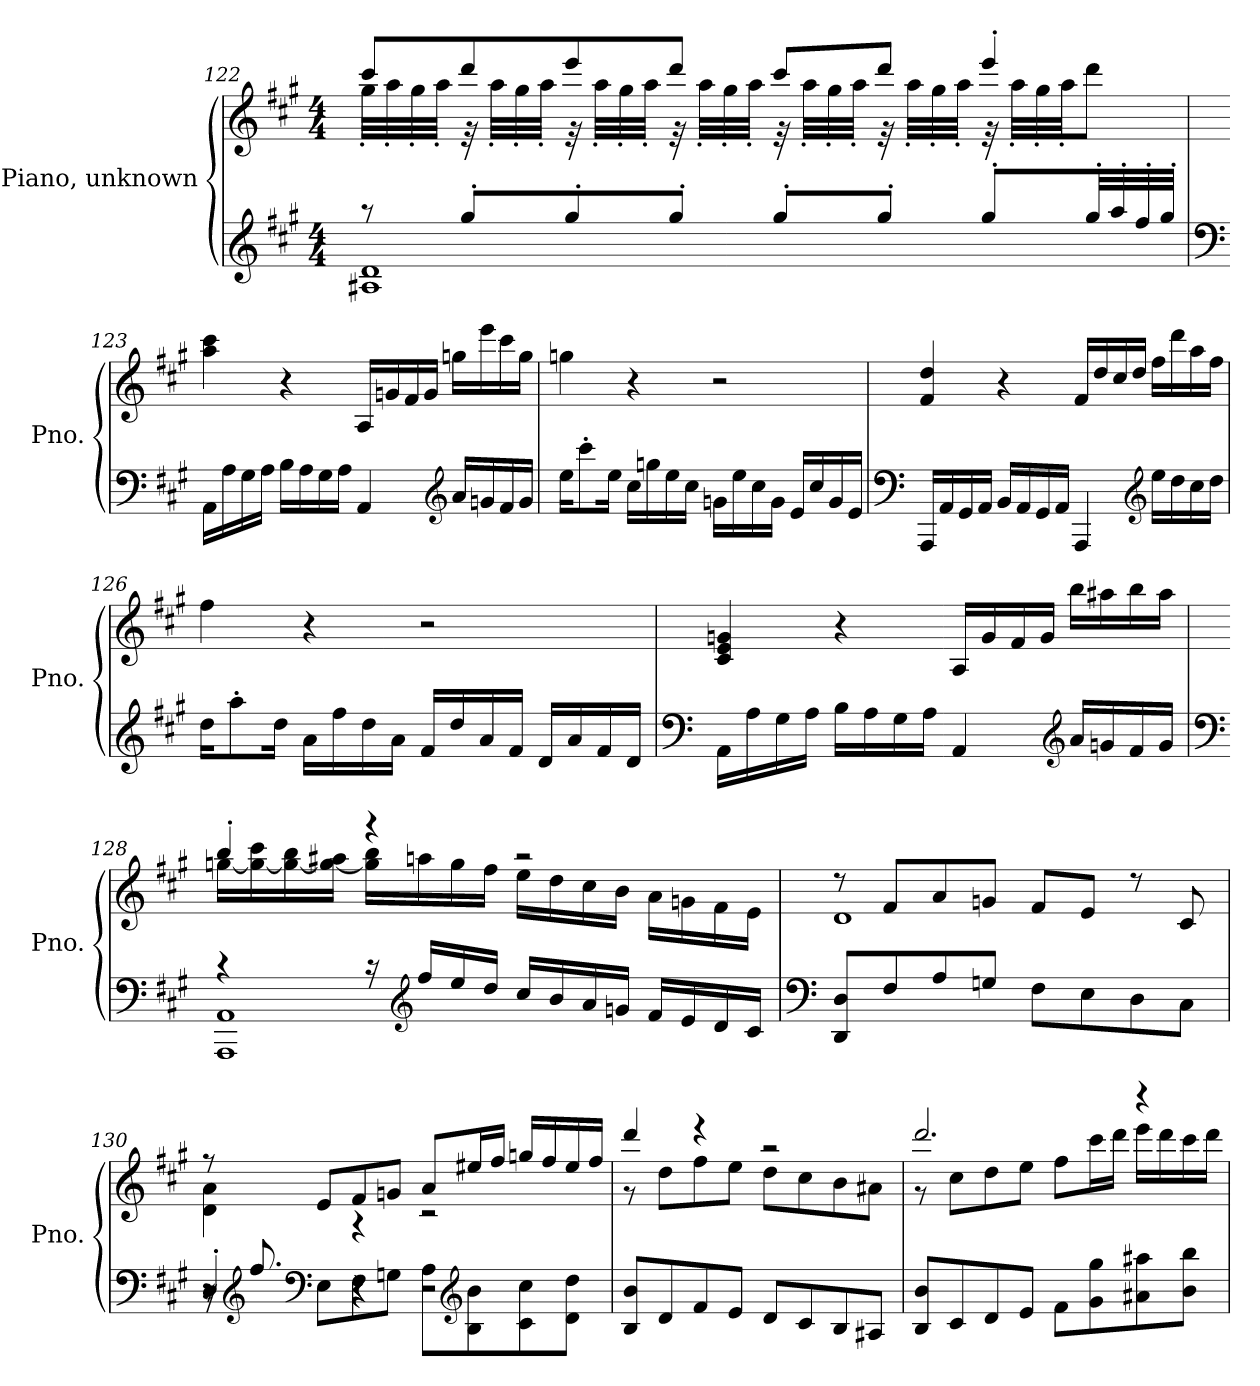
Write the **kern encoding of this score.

**kern	**kern
*part1	*part1
*staff2	*staff1
*I"Piano, unknown	*
*I'Pno.	*
!!LO:LB:g=z
*clefG2	*clefG2
*k[f#c#g#]	*k[f#c#g#]
*M4/4	*M4/4
=122	=122
*^	*^
8r	1A#X 1d	8ccc#/L	32gg#'\LLL
.	.	.	32aa'\
.	.	.	32gg#'\
.	.	.	32aa'\JJJ
8gg#'/L	.	8ddd/	32r
.	.	.	32aa'\LLL
.	.	.	32gg#'\
.	.	.	32aa'\JJJ
8gg#'/	.	8eee/	32r
.	.	.	32aa'\LLL
.	.	.	32gg#'\
.	.	.	32aa'\JJJ
8gg#'/J	.	8ddd/J	32r
.	.	.	32aa'\LLL
.	.	.	32gg#'\
.	.	.	32aa'\JJJ
8gg#'/L	.	8ccc#/L	32r
.	.	.	32aa'\LLL
.	.	.	32gg#'\
.	.	.	32aa'\JJJ
8gg#'/J	.	8ddd/J	32r
.	.	.	32aa'\LLL
.	.	.	32gg#'\
.	.	.	32aa'\JJJ
8gg#'/L	.	4eee'/	32r
.	.	.	32aa'\LLL
.	.	.	32gg#'\
.	.	.	32aa'\JJ
32gg#'/LL	.	.	8ddd\J
32aa'/	.	.	.
32ff#'/	.	.	.
32gg#'/JJJ	.	.	.
*v	*v	*	*
*	*v	*v
!!LO:LB:g=z
=123	=123
*clefF4	*
16AA\LL	4aa\ 4ccc#\
16A\	.
16G#\	.
16A\JJ	.
16B\LL	4r
16A\	.
16G#\	.
16A\JJ	.
4AA/	16A/LL
.	16gn/
.	16f#/
.	16g/JJ
*clefG2	*
16a/LL	16ggn\LL
16gn/	16eee\
16f#/	16ccc#\
16g/JJ	16gg\JJ
=124	=124
16ee\KL	4ggn\
8ccc#'\	.
16ee\Jk	.
16cc#\LL	4r
16ggn\	.
16ee\	.
16cc#\JJ	.
16gn\LL	2r
16ee\	.
16cc#\	.
16g\JJ	.
16e/LL	.
16cc#/	.
16g/	.
16e/JJ	.
!!LO:LB:g=z
=125	=125
*clefF4	*
16AAA/LL	4f#/ 4dd/
16AA/	.
16GG#/	.
16AA/JJ	.
16BB/LL	4r
16AA/	.
16GG#/	.
16AA/JJ	.
4AAA/	16f#/LL
.	16dd/
.	16cc#/
.	16dd/JJ
*clefG2	*
16ee\LL	16ff#\LL
16dd\	16ddd\
16cc#\	16aa\
16dd\JJ	16ff#\JJ
=126	=126
16dd\KL	4ff#\
8aa'\	.
16dd\Jk	.
16a\LL	4r
16ff#\	.
16dd\	.
16a\JJ	.
16f#/LL	2r
16dd/	.
16a/	.
16f#/JJ	.
16d/LL	.
16a/	.
16f#/	.
16d/JJ	.
!!LO:LB:g=z
=127	=127
*clefF4	*
16AA\LL	4c#/ 4e/ 4gn/
16A\	.
16G#\	.
16A\JJ	.
16B\LL	4r
16A\	.
16G#\	.
16A\JJ	.
4AA/	16A/LL
.	16g/
.	16f#/
.	16g/JJ
*clefG2	*
16a/LL	16bb\LL
16gn/	16aa#X\
16f#/	16bb\
16g/JJ	16aa#\JJ
=128	=128
*clefF4	*
*^	*^
4r	1AAA 1AA	4bb'/	[16ggn\LL
.	.	.	16gg\_ 16ccc#\
.	.	.	16gg\_ 16bb\
.	.	.	16gg\_ 16aa#X\JJ
16r	.	4r	16gg\] 16bb\LL
*clefG2	*	*	*
16ff#/LL	.	.	16aan\
16ee/	.	.	16gg\
16dd/JJ	.	.	16ff#\JJ
16cc#/LL	.	2r	16ee\LL
16b/	.	.	16dd\
16a/	.	.	16cc#\
16gn/JJ	.	.	16b\JJ
16f#/LL	.	.	16a\LL
16e/	.	.	16gn\
16d/	.	.	16f#\
16c#/JJ	.	.	16e\JJ
*v	*v	*	*
!!LO:PB:g=z	!!
=129	=129	=129
*clefF4	*	*
8DD/ 8D/L	8r	1d
8F#/	8f#/L	.
8A/	8a/	.
8Gn/J	8gn/J	.
8F#\L	8f#/L	.
8E\	8e/J	.
8D\	8r	.
8C#\J	8c#/	.
=130	=130	=130
*^	*	*
*	*^	*	*
16r	8r	4D'/	8r	4d\ 4a\
*clefG2	*	*	*	*
8.ff#/	.	.	.	.
*clefF4	*	*	*	*
.	8E\L	.	8e/L	.
4r	8F#\	4r	8f#/	4r
.	8Gn\J	.	8gn/J	.
2r	8A\L	2r	8a/L	2r
*clefG2	*	*	*	*
.	8B\ 8b\	.	16ee#X/L	.
.	.	.	16ff#/JJ	.
.	8c#\ 8cc#\	.	16ggn/LL	.
.	.	.	16ff#/	.
.	8d\ 8dd\J	.	16ee#/	.
.	.	.	16ff#/JJ	.
*v	*v	*v	*	*
=131	=131	=131
8B/ 8b/L	4ddd/	8r
8d/	.	8dd\L
8f#/	4r	8ff#\
8e/J	.	8ee\J
8d/L	2r	8dd\L
8c#/	.	8cc#\
8B/	.	8b\
8A#X/J	.	8a#X\J
!!LO:LB:g=z	!!
=132	=132	=132
8B/ 8b/L	2.ddd/	8r
8c#/	.	8cc#\L
8d/	.	8dd\
8e/J	.	8ee\J
8f#\L	.	8ff#\L
8g#\ 8gg#\	.	16ccc#\L
.	.	16ddd\JJ
8a#X\ 8aa#X\	4r	16eee\LL
.	.	16ddd\
8b\ 8bb\J	.	16ccc#\
.	.	16ddd\JJ
*	*v	*v
=	=
*-	*-
